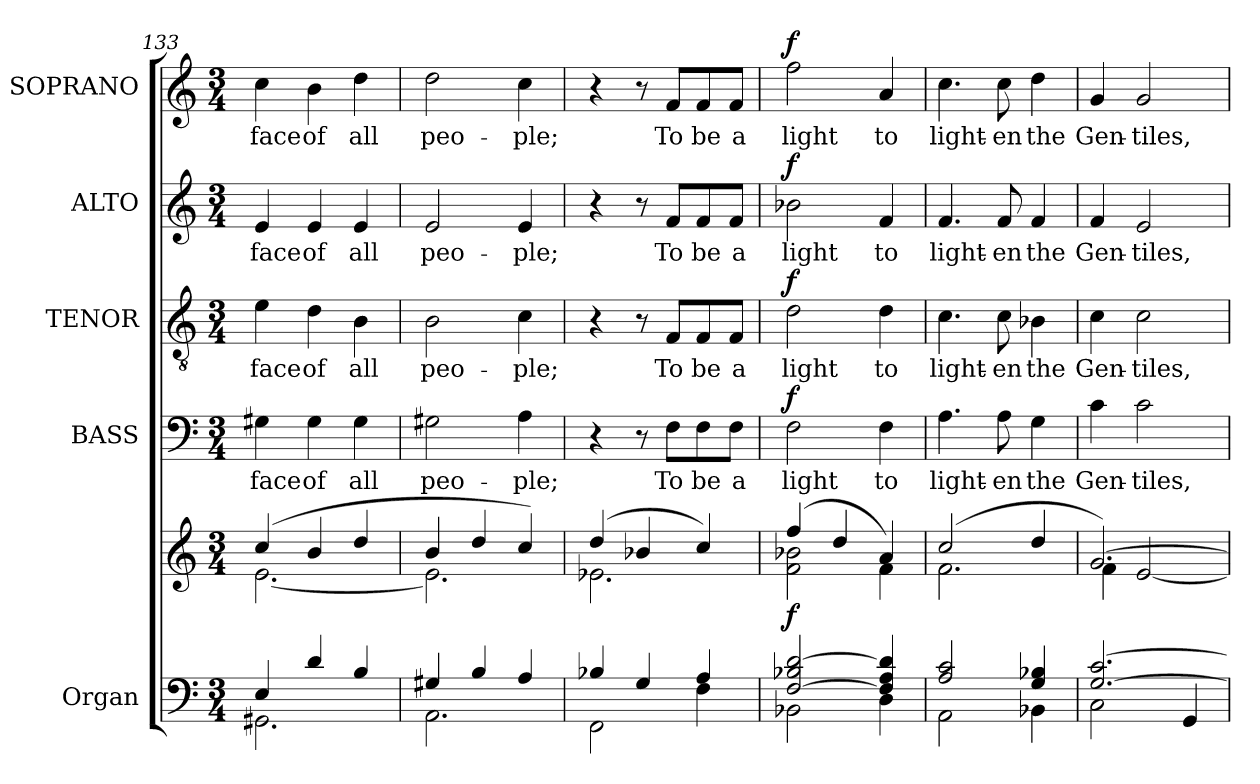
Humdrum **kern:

**kern	**kern	**dynam	**kern	**text	**dynam	**kern	**text	**dynam	**kern	**text	**dynam	**kern	**text	**dynam
*part5	*part5	*part5	*part4	*part4	*part4	*part3	*part3	*part3	*part2	*part2	*part2	*part1	*part1	*part1
*staff6	*staff5	*staff5/6	*staff4	*staff4	*staff4	*staff3	*staff3	*staff3	*staff2	*staff2	*staff2	*staff1	*staff1	*staff1
*I"Organ	*	*	*I"BASS	*	*	*I"TENOR	*	*	*I"ALTO	*	*	*I"SOPRANO	*	*
*I'Org.	*	*	*I'B.	*	*	*I'T.	*	*	*I'A.	*	*	*I'S.	*	*
*clefF4	*clefG2	*	*clefF4	*	*	*clefGv2	*	*	*clefG2	*	*	*clefG2	*	*
*	*	*	*	*	*	*ITrd7c12	*	*	*	*	*	*	*	*
*k[]	*k[]	*	*k[]	*	*	*k[]	*	*	*k[]	*	*	*k[]	*	*
*C:	*C:	*	*C:	*	*	*C:	*	*	*C:	*	*	*C:	*	*
*M3/4	*M3/4	*	*M3/4	*	*	*M3/4	*	*	*M3/4	*	*	*M3/4	*	*
=133	=133	=133	=133	=133	=133	=133	=133	=133	=133	=133	=133	=133	=133	=133
*^	*^	*	*	*	*	*	*	*	*	*	*	*	*	*
!	!	!	!	!	!	!LO:LY:b:color=#000000	!	!	!	!	!	!	!	!	!	!
!	!	!	!	!	!	!	!	!	!LO:LY:b:color=#000000	!	!	!	!	!	!	!
!	!	!	!	!	!	!	!	!	!	!	!	!LO:LY:b:color=#000000	!	!	!	!
!	!	!	!	!	!	!	!	!	!	!	!	!	!	!	!LO:LY:b:color=#000000	!
4Ei/	2.GG#Xi\	(4cci/	[<2.ei\	.	4G#Xi\	face	.	4Ei\	face	.	4ei/	face	.	4cci\	face	.
!	!	!	!	!	!	!LO:LY:b:color=#000000	!	!	!	!	!	!	!	!	!	!
!	!	!	!	!	!	!	!	!	!LO:LY:b:color=#000000	!	!	!	!	!	!	!
!	!	!	!	!	!	!	!	!	!	!	!	!LO:LY:b:color=#000000	!	!	!	!
!	!	!	!	!	!	!	!	!	!	!	!	!	!	!	!LO:LY:b:color=#000000	!
4di/	.	4bi/	.	.	4G#i\	of	.	4Di\	of	.	4ei/	of	.	4bi\	of	.
!	!	!	!	!	!	!LO:LY:b:color=#000000	!	!	!	!	!	!	!	!	!	!
!	!	!	!	!	!	!	!	!	!LO:LY:b:color=#000000	!	!	!	!	!	!	!
!	!	!	!	!	!	!	!	!	!	!	!	!LO:LY:b:color=#000000	!	!	!	!
!	!	!	!	!	!	!	!	!	!	!	!	!	!	!	!LO:LY:b:color=#000000	!
4Bi/	.	4ddi/	.	.	4G#i\	all	.	4BBi\	all	.	4ei/	all	.	4ddi\	all	.
=134	=134	=134	=134	=134	=134	=134	=134	=134	=134	=134	=134	=134	=134	=134	=134	=134
!	!	!	!	!	!	!LO:LY:b:color=#000000	!	!	!	!	!	!	!	!	!	!
!	!	!	!	!	!	!	!	!	!LO:LY:b:color=#000000	!	!	!	!	!	!	!
!	!	!	!	!	!	!	!	!	!	!	!	!LO:LY:b:color=#000000	!	!	!	!
!	!	!	!	!	!	!	!	!	!	!	!	!	!	!	!LO:LY:b:color=#000000	!
4G#Xi/	2.AAi\	4bi/	2.ei\]	.	2G#Xi\	peo-	.	2BBi\	peo-	.	2ei/	peo-	.	2ddi\	peo-	.
4Bi/	.	4ddi/	.	.	.	.	.	.	.	.	.	.	.	.	.	.
!	!	!	!	!	!	!LO:LY:b:color=#000000	!	!	!	!	!	!	!	!	!	!
!	!	!	!	!	!	!	!	!	!LO:LY:b:color=#000000	!	!	!	!	!	!	!
!	!	!	!	!	!	!	!	!	!	!	!	!LO:LY:b:color=#000000	!	!	!	!
!	!	!	!	!	!	!	!	!	!	!	!	!	!	!	!LO:LY:b:color=#000000	!
4Ai/	.	4cci/)	.	.	4Ai\	-ple;	.	4Ci\	-ple;	.	4ei/	-ple;	.	4cci\	-ple;	.
=135	=135	=135	=135	=135	=135	=135	=135	=135	=135	=135	=135	=135	=135	=135	=135	=135
4B-Xi/	2FFi\	(4ddi/	2.e-Xi\	.	4r	.	.	4r	.	.	4r	.	.	4r	.	.
4Gi/	.	4b-Xi/	.	.	8r	.	.	8r	.	.	8r	.	.	8r	.	.
!	!	!	!	!	!	!LO:LY:b:color=#000000	!	!	!	!	!	!	!	!	!	!
!	!	!	!	!	!	!	!	!	!LO:LY:b:color=#000000	!	!	!	!	!	!	!
!	!	!	!	!	!	!	!	!	!	!	!	!LO:LY:b:color=#000000	!	!	!	!
!	!	!	!	!	!	!	!	!	!	!	!	!	!	!	!LO:LY:b:color=#000000	!
.	.	.	.	.	8Fi\L	To	.	8FFi/L	To	.	8fi/L	To	.	8fi/L	To	.
!	!	!	!	!	!	!LO:LY:b:color=#000000	!	!	!	!	!	!	!	!	!	!
!	!	!	!	!	!	!	!	!	!LO:LY:b:color=#000000	!	!	!	!	!	!	!
!	!	!	!	!	!	!	!	!	!	!	!	!LO:LY:b:color=#000000	!	!	!	!
!	!	!	!	!	!	!	!	!	!	!	!	!	!	!	!LO:LY:b:color=#000000	!
4Ai/	4Fi\	4cci/)	.	.	8Fi\	be	.	8FFi/	be	.	8fi/	be	.	8fi/	be	.
!	!	!	!	!	!	!LO:LY:b:color=#000000	!	!	!	!	!	!	!	!	!	!
!	!	!	!	!	!	!	!	!	!LO:LY:b:color=#000000	!	!	!	!	!	!	!
!	!	!	!	!	!	!	!	!	!	!	!	!LO:LY:b:color=#000000	!	!	!	!
!	!	!	!	!	!	!	!	!	!	!	!	!	!	!	!LO:LY:b:color=#000000	!
.	.	.	.	.	8Fi\J	a	.	8FFi/J	a	.	8fi/J	a	.	8fi/J	a	.
=136	=136	=136	=136	=136	=136	=136	=136	=136	=136	=136	=136	=136	=136	=136	=136	=136
!	!	!	!	!	!	!LO:LY:b:color=#000000	!	!	!	!	!	!	!	!	!	!
!	!	!	!	!	!	!	!	!	!LO:LY:b:color=#000000	!	!	!	!	!	!	!
!	!	!	!	!	!	!	!	!	!	!	!	!LO:LY:b:color=#000000	!	!	!	!
!	!	!	!	!	!	!	!	!	!	!	!	!	!	!	!LO:LY:b:color=#000000	!
[<2Fi/ 2B-Xi [>2di	2BB-Xi\	(4ffi/	2fi\ 2b-Xi	f	2Fi\	light	f	2Di\	light	f	2b-Xi\	light	f	2ffi\	light	f
.	.	4ddi/	.	.	.	.	.	.	.	.	.	.	.	.	.	.
!	!	!	!	!	!	!LO:LY:b:color=#000000	!	!	!	!	!	!	!	!	!	!
!	!	!	!	!	!	!	!	!	!LO:LY:b:color=#000000	!	!	!	!	!	!	!
!	!	!	!	!	!	!	!	!	!	!	!	!LO:LY:b:color=#000000	!	!	!	!
!	!	!	!	!	!	!	!	!	!	!	!	!	!	!	!LO:LY:b:color=#000000	!
4Fi/] 4Ai 4di]	4Di\	4ai/)	4fi\	.	4Fi\	to	.	4Di\	to	.	4fi/	to	.	4ai/	to	.
=137	=137	=137	=137	=137	=137	=137	=137	=137	=137	=137	=137	=137	=137	=137	=137	=137
!	!	!	!	!	!	!LO:LY:b:color=#000000	!	!	!	!	!	!	!	!	!	!
!	!	!	!	!	!	!	!	!	!LO:LY:b:color=#000000	!	!	!	!	!	!	!
!	!	!	!	!	!	!	!	!	!	!	!	!LO:LY:b:color=#000000	!	!	!	!
!	!	!	!	!	!	!	!	!	!	!	!	!	!	!	!LO:LY:b:color=#000000	!
2Ai/ 2ci	2AAi\	(2cci/	2.fi\	.	4.Ai\	light-	.	4.Ci\	light-	.	4.fi/	light-	.	4.cci\	light-	.
!	!	!	!	!	!	!LO:LY:b:color=#000000	!	!	!	!	!	!	!	!	!	!
!	!	!	!	!	!	!	!	!	!LO:LY:b:color=#000000	!	!	!	!	!	!	!
!	!	!	!	!	!	!	!	!	!	!	!	!LO:LY:b:color=#000000	!	!	!	!
!	!	!	!	!	!	!	!	!	!	!	!	!	!	!	!LO:LY:b:color=#000000	!
.	.	.	.	.	8Ai\	-en	.	8Ci\	-en	.	8fi/	-en	.	8cci\	-en	.
!	!	!	!	!	!	!LO:LY:b:color=#000000	!	!	!	!	!	!	!	!	!	!
!	!	!	!	!	!	!	!	!	!LO:LY:b:color=#000000	!	!	!	!	!	!	!
!	!	!	!	!	!	!	!	!	!	!	!	!LO:LY:b:color=#000000	!	!	!	!
!	!	!	!	!	!	!	!	!	!	!	!	!	!	!	!LO:LY:b:color=#000000	!
4Gi/ 4B-Xi	4BB-Xi\	4ddi/	.	.	4Gi\	the	.	4BB-Xi\	the	.	4fi/	the	.	4ddi\	the	.
=138	=138	=138	=138	=138	=138	=138	=138	=138	=138	=138	=138	=138	=138	=138	=138	=138
!	!	!	!	!	!	!LO:LY:b:color=#000000	!	!	!	!	!	!	!	!	!	!
!	!	!	!	!	!	!	!	!	!LO:LY:b:color=#000000	!	!	!	!	!	!	!
!	!	!	!	!	!	!	!	!	!	!	!	!LO:LY:b:color=#000000	!	!	!	!
!	!	!	!	!	!	!	!	!	!	!	!	!	!	!	!LO:LY:b:color=#000000	!
[>2.Gi/ [>2.ci	2Ci\	[>2.gi/)	4fi\	.	4ci\	Gen-	.	4Ci\	Gen-	.	4fi/	Gen-	.	4gi/	Gen-	.
!	!	!	!	!	!	!LO:LY:b:color=#000000	!	!	!	!	!	!	!	!	!	!
!	!	!	!	!	!	!	!	!	!LO:LY:b:color=#000000	!	!	!	!	!	!	!
!	!	!	!	!	!	!	!	!	!	!	!	!LO:LY:b:color=#000000	!	!	!	!
!	!	!	!	!	!	!	!	!	!	!	!	!	!	!	!LO:LY:b:color=#000000	!
.	.	.	[<2ei/	.	2ci\	-tiles,	.	2Ci\	-tiles,	.	2ei/	-tiles,	.	2gi/	-tiles,	.
.	4GGi/	.	.	.	.	.	.	.	.	.	.	.	.	.	.	.
*v	*v	*	*	*	*	*	*	*	*	*	*	*	*	*	*	*
*	*v	*v	*	*	*	*	*	*	*	*	*	*	*	*	*
=	=	=	=	=	=	=	=	=	=	=	=	=	=	=
*-	*-	*-	*-	*-	*-	*-	*-	*-	*-	*-	*-	*-	*-	*-
